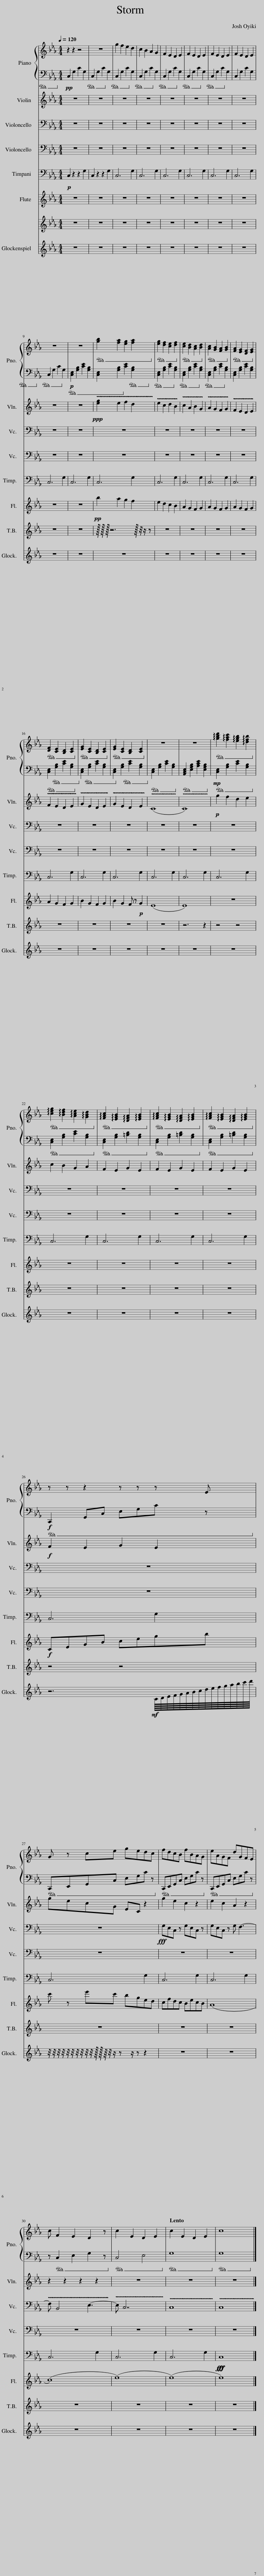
X:1
%%score { 1 | 2 } 3 4 5 6 7
L:1/8
Q:1/4=120
M:4/4
I:linebreak $
K:Eb
V:1 treble
V:2 bass
V:3 treble
V:4 bass
V:5 bass
V:6 treble
V:7 treble transpose=24
V:1
 z2 z2 z4 | z8 | g2 f2 e2 d2 | c2 B2 A2 G2 | F2 E2 D2 E2 | %5
 F2 E2 D2 E2 | F2 E2 D2 E2 | F2 E2 D2 E2 |$ z8 | z8 | %10
 [gb]2 [fa]2 [eg]2 [fa]2 | [eg]2 [df]2 [ce]2 [df]2 | [ce]2 [Bd]2 [Ac]2 [Bd]2 | [Ac]2 [GB]2 [FA]2 [GB]2 | [FA]2 [EG]2 [DF]2 [EG]2 |$ %15
 [DF]2 [CE]2 [B,D]2 [CE]2 | [EG]2 [CE]2 [B,D]2 [CE]2 | [EG]2 [CE]2 [B,D]2 [CE]2 | z8 | z8 | %20
 !arpeggio![gbd']2 !arpeggio![fac']2 !arpeggio![egb]2 !arpeggio![dfb]2 |$ !arpeggio![ceg]2 !arpeggio![Bdf]2 !arpeggio![Ace]2 !arpeggio![GBd]2 | !arpeggio![FAc]2 !arpeggio![EGB]2 !arpeggio![DFA]2 !arpeggio![EGB]2 | !arpeggio![FAc]2 !arpeggio![EGB]2 !arpeggio![DFA]2 !arpeggio![EGB]2 | !arpeggio![FAc]2 !arpeggio![EGB]2 !arpeggio![DFA]2 !arpeggio![EGB]2 |$ %25
 z z z2 z z z E |$ G z ce gedc | fdcB fBAG | eAGF dGFE |$ c F2 E2 D2 z | %30
 c2 E2 D2 E2 |[Q:1/4=52] c2 E2 D2 E2 | c8 |] %33
V:2
!pp!!ped! C,2 G,2 C2 G,2!ped-up! | C,2 G,2 C2 G,2 |!ped! C,2 G,2 C2 G,2!ped-up! |!ped! C,2 G,2 C2 G,2!ped-up! |!ped! C,2 G,2 C2 G,2!ped-up! | %5
!ped! C,2 G,2 C2 G,2!ped-up! |!ped! C,2 G,2 C2 G,2!ped-up! |!ped! C,2 G,2 C2 G,2!ped-up! |$!ped! C,2 G,2 C2 G,2!ped-up! |!p!!ped! [C,E,]2 [G,B,]2 [CE]2 [G,B,]2!ped-up! | %10
!ped! [C,E,]2 [G,B,]2 [CE]2 [G,B,]2!ped-up! |!ped! [C,E,]2 [G,B,]2 [CE]2 [G,B,]2!ped-up! |!ped! [C,E,]2 [G,B,]2 [CE]2 [G,B,]2!ped-up! |!ped! [C,E,]2 [G,B,]2 [CE]2 [G,B,]2!ped-up! |!ped! [C,E,]2 [G,B,]2 [CE]2 [G,B,]2!ped-up! |$ %15
!ped! [C,E,]2 [G,B,]2 [CE]2 [G,B,]2!ped-up! |!ped! [C,E,]2 [G,B,]2 [CE]2 [G,B,]2!ped-up! |!ped! [C,E,]2 [G,B,]2 [CE]2 [G,B,]2!ped-up! |!ped! [C,E,]2 [G,B,]2 [CE]2 [G,B,]2!ped-up! |!ped! [A,,C,E,]2 [E,G,B,]2 [A,CE]2 [E,G,B,]2!ped-up! | %20
!ped!!mp!!ped! [C,E,]2 [G,B,]2 [CE]2 [G,B,]2!ped-up! |$!ped! [C,E,]2 [G,B,]2 [CE]2 [G,B,]2!ped-up! |!ped! [C,E,]2 [G,B,]2 [=B,D]2 [G,B,]2!ped-up! |!ped! [C,E,]2 [G,B,]2 [=B,D]2 [G,B,]2!ped-up! |!ped! [C,E,]2 [G,B,]2 [=B,D]2 [G,B,]2!ped-up! |$ %25
!f!!ped! C,,2 G,,C, E,G,C z!ped-up! |$!ped! C,,E,,G,,C, E,G,C z!ped-up! |!ped! C,,E,,G,,C, E,G,C z!ped-up! |!ped! C,,E,,G,,C, E,G,C z!ped-up! |$ z!ped! C,2 E,2 G,2 z!ped-up! | %30
!ped! C,4 E,4!ped-up! |!ped! G,8!ped-up! |!ped! G,8!ped-up! |] %33
V:3
 z8 | z8 | z8 | z8 | z8 | %5
 z8 | z8 | z8 |$ z8 | z8 | %10
!ppp! [eg]2 e2 f2 d2 | e2 c2 d2 B2 | c2 A2 B2 G2 | A2 G2 F2 G2 | F2 E2 D2 E2 |$ %15
 F2 E2 D2 E2 | G2 E2 D2 E2 | G2 E2 D2 E2 | (C8 | C8) | %20
!p! g2 f2 d2 e2 |$ c2 B2 G2 A2 | F2 E2 G2 E2 | F2 E2 G2 E2 | F2 E2 G2 E2 |$ %25
!f! F2 E2 G2 E2 |$ gecG EC z2 | g2 e2 c2 z2 | e2 c2 A2 z2 |$ z2 z2 z2 z2 | %30
 z8 | z8 | z8 |] %33
V:4
 z8 | z8 | z8 | z8 | z8 | %5
 z8 | z8 | z8 |$ z8 | z8 | %10
 z8 | z8 | z8 | z8 | z8 |$ %15
 z8 | z8 | z8 | z8 | z8 | %20
 z8 |$ z8 | z8 | z8 | z8 |$ %25
 z8 |$ z8 |!fff! G,E,C, z G,E,C, z | G,E,C, z G, F,3- |$ F, B,,4 E,3- | %30
 E, C,7 | C,8 | C,8 |] %33
V:5
!p! C,2 z2 z2 G,2 | C,2 z2 z2 G,2 | C,6 G,2 | C,6 G,2 | C,6 G,2 | %5
 C,6 G,2 | C,6 G,2 | C,6 G,2 |$ C,6 G,2 | C,6 G,2 | %10
 C,6 G,2 | C,6 G,2 | C,6 G,2 | C,6 G,2 | C,6 G,2 |$ %15
 C,6 G,2 | C,6 G,2 | C,6 G,2 | C,6 G,2 | C,6 G,2 | %20
 C,6 G,2 |$ C,6 G,2 | C,6 G,2 | C,6 G,2 | C,6 G,2 |$ %25
 C,6 G,2 |$ C,6 G,2 | C,6 G,2 | C,6 G,2 |$ C,6 G,2 | %30
 C,6 G,2 | C,6 G,2 |!fff! C,8 |] %33
V:6
 z8 | z8 | z8 | z8 | z8 | %5
 z8 | z8 | z8 |$ z8 | z8 | %10
!pp! b2 a2 g2 f2 | e2 d2 c2 B2 | A2 G2 F2 G2 | A2 G2 F2 G2 | A2 G2 F2 G2 |$ %15
 A2 G2 F2 G2 | B2 G2 F2 G2 | B2 G2 F z!p! G2 | (E8 | E8) | %20
 z8 |$ z8 | z8 | z8 | z8 |$ %25
!f! CEGB cegb |$ c' z e'c' bged | cfdc BecB | (A8 |$ (c8) | %30
 (e8) | (e8) | e8) |] %33
V:7
 z8 | z8 | z8 | z8 | z8 | %5
 z8 | z8 | z8 |$ z8 | z8 | %10
 z8 | z8 | z8 | z8 | z8 |$ %15
 z8 | z8 | z8 | z8 | z8 | %20
 z8 |$ z8 | z8 | z8 | z8 |$ %25
 z6!mf! C/8D/8E/8F/8G/8A/8B/8c/8d/8e/8f/8g/8a/8b/8c'/8d'/8 |$ z/4 z/4 z/4 z/4 z/4 z/4 z/4 z/4 z/4 z/4 z/16 z/16 z/8 z/4 z/ z z/ z z2 | z8 | z8 |$ z8 | %30
 z8 | z8 | z8 |] %33
